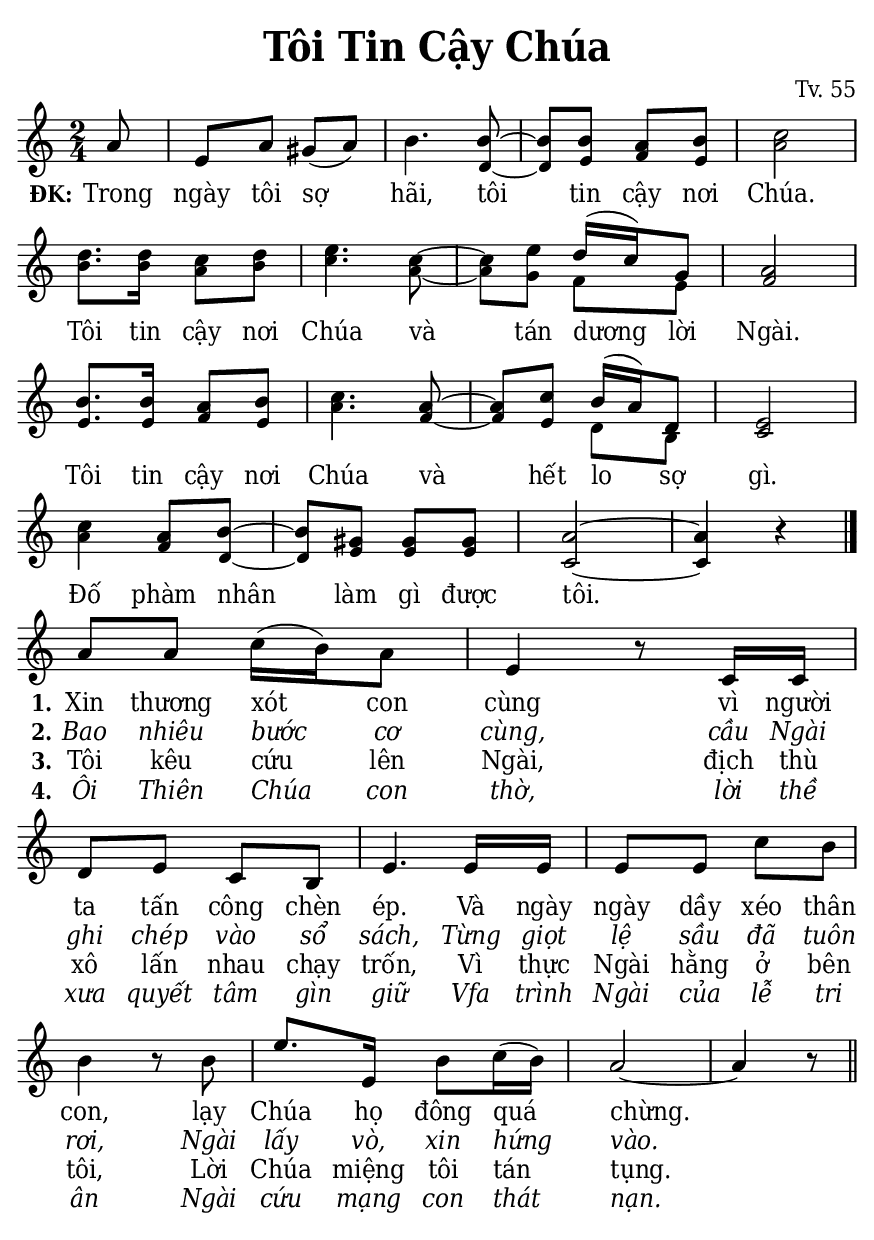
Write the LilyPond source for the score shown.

% Cài đặt chung\
\version "2.22.1"
\include "english.ly"

\header {
  title = \markup { \fontsize #1 "Tôi Tin Cậy Chúa" }
  composer = "Tv. 55"
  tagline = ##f
}

% Nhạc phiên khúc
nhacPhienKhucSop = \relative c'' {
  \partial 8 a8 |
  e a gs (a) |
  b4. b8 ~ |
  b b a b |
  c2 |
  d8. d16 c8 d |
  e4. c8 ~ |
  c e d16 (c) g8 |
  a2 |
  b8. b16 a8 b |
  c4. a8 ~ |
  a c b16 (a) d,8 |
  e2 |
  c'4 a8 b ~ |
  b gs gs gs |
  a2 ~ |
  a4 r \bar "|." \break
  
  a8 a c16 (b) a8 |
  e4 r8 c16 c |
  d8 e c b |
  e4. e16 e |
  e8 e c' b |
  b4 r8 b |
  e8. e,16 b'8 c16 (b) |
  a2 ~ |
  a4 r8 \bar "||"
}

nhacPhienKhucAlto = \relative c'' {
  a8 |
  e a gs (a) |
  b4. d,8 ~ |
  d e f e |
  a2 |
  b8. b16 a8 b |
  c4. a8 ~ |
  a g f [e] |
  f2 |
  e8. e16 f8 e |
  a4. f8 ~ |
  f e d [b] |
  c2 |
  a'4 f8 d ~ |
  d e e e |
  c2 ~ |
  c4 r
}

% Lời phiên khúc
loiPhienKhucSop = \lyrics {
  \set stanza = "ĐK:"
  Trong ngày tôi sợ hãi,
  tôi tin cậy nơi Chúa.
  Tôi tin cậy nơi Chúa
  và tán dương lời Ngài.
  Tôi tin cậy nơi Chúa
  và hết lo sợ gì.
  Đố phàm nhân làm gì được tôi.
  <<
    {
      \set stanza = "1."
      Xin thương xót con cùng
      vì người ta tấn công chèn ép.
      Và ngày ngày dầy xéo thân con,
      lạy Chúa họ đông quá chừng.
    }
    \new Lyrics {
	    \set associatedVoice = "beSop"
	    \set stanza = "2."
      \override Lyrics.LyricText.font-shape = #'italic
	    Bao nhiêu bước cơ cùng,
	    cầu Ngài ghi chép vào sổ sách,
	    Từng giọt lệ sầu đã tuôn rơi,
	    Ngài lấy vò, xin hứng vào.
    }
    \new Lyrics {
	    \set associatedVoice = "beSop"
	    \set stanza = "3."
	    Tôi kêu cứu lên Ngài,
	    địch thù xô lấn nhau chạy trốn,
	    Vì thực Ngài hằng ở bên tôi,
	    Lời Chúa miệng tôi tán tụng.
    }
    \new Lyrics {
	    \set associatedVoice = "beSop"
	    \set stanza = "4."
      \override Lyrics.LyricText.font-shape = #'italic
	    Ôi Thiên Chúa con thờ,
	    lời thề xưa quyết tâm gìn giữ
	    Vfa trình Ngài của lễ tri ân
	    Ngài cứu mạng con thát nạn.
    }
  >>
}

% Dàn trang
\paper {
  #(set-paper-size "a5")
  top-margin = 3\mm
  bottom-margin = 3\mm
  left-margin = 3\mm
  right-margin = 3\mm
  indent = #0
  #(define fonts
	 (make-pango-font-tree "Deja Vu Serif Condensed"
	 		       "Deja Vu Serif Condensed"
			       "Deja Vu Serif Condensed"
			       (/ 20 20)))
  print-page-number = ##f
  page-count = 1
}

TongNhip = {
  \key c \major \time 2/4
  \set Timing.beamExceptions = #'()
  \set Timing.baseMoment = #(ly:make-moment 1/4)
}

% Đổi kích thước nốt cho bè phụ
notBePhu =
#(define-music-function (font-size music) (number? ly:music?)
   (for-some-music
     (lambda (m)
       (if (music-is-of-type? m 'rhythmic-event)
           (begin
             (set! (ly:music-property m 'tweaks)
                   (cons `(font-size . ,font-size)
                         (ly:music-property m 'tweaks)))
             #t)
           #f))
     music)
   music)

\score {
  \new ChoirStaff <<
    \new Staff \with {
        \consists "Merge_rests_engraver"
        printPartCombineTexts = ##f
      }
      <<
      \new Voice \TongNhip \partCombine 
        \nhacPhienKhucSop
        \notBePhu -1 { \nhacPhienKhucAlto }
      \new NullVoice = beSop \nhacPhienKhucSop
      \new Lyrics \lyricsto beSop \loiPhienKhucSop
      >>
  >>
  \layout {
    \override Lyrics.LyricSpace.minimum-distance = #2
    \override Score.BarNumber.break-visibility = ##(#f #f #f)
    \override Score.SpacingSpanner.uniform-stretching = ##t
  } 
}
